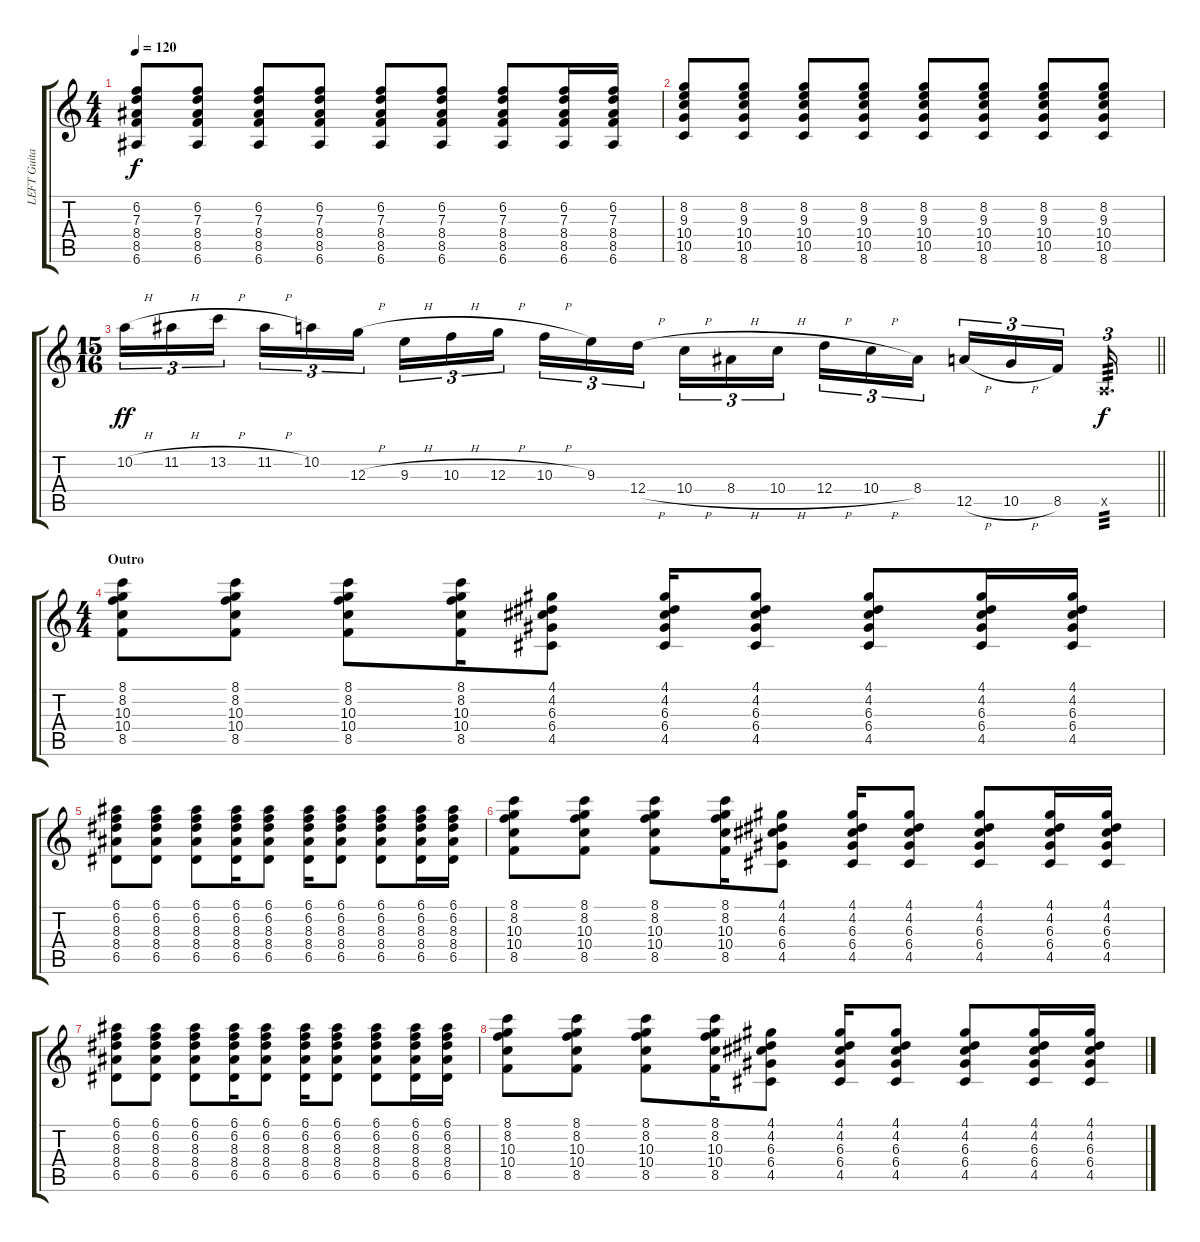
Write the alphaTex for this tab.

\track ("LEFT Guitar" "LEFT Guita") {instrument overdrivenguitar}
\staff {score tabs}
\tuning (E4 B3 G3 D3 A2 E2) {hide}
\ts (4 4)
\tempo 120
\clef g2
\ks c
(6.2 7.3 8.4 8.5 6.6).8{dy f} (6.2 7.3 8.4 8.5 6.6).8 (6.2 7.3 8.4 8.5 6.6).8 (6.2 7.3 8.4 8.5 6.6).8 (6.2 7.3 8.4 8.5 6.6).8 (6.2 7.3 8.4 8.5 6.6).8 (6.2 7.3 8.4 8.5 6.6).8 (6.2 7.3 8.4 8.5 6.6).16 (6.2 7.3 8.4 8.5 6.6).16 |
(8.2 9.3 10.4 10.5 8.6).8 (8.2 9.3 10.4 10.5 8.6).8 (8.2 9.3 10.4 10.5 8.6).8 (8.2 9.3 10.4 10.5 8.6).8 (8.2 9.3 10.4 10.5 8.6).8 (8.2 9.3 10.4 10.5 8.6).8 (8.2 9.3 10.4 10.5 8.6).8 (8.2 9.3 10.4 10.5 8.6).8 |
\ts (15 16)
\barLineRight lightlight
10.2{h}.16{tu (3 2) dy ff} 11.2{h}.16{tu (3 2)} 13.2{h}.16{tu (3 2) beam splitsecondary} 11.2{h}.16{tu (3 2)} 10.2.16{tu (3 2)} 12.3{h}.16{tu (3 2) beam splitsecondary} 9.3{h}.16{tu (3 2)} 10.3{h}.16{tu (3 2)} 12.3{h}.16{tu (3 2)} 10.3{h}.16{tu (3 2)} 9.3.16{tu (3 2)} 12.4{h}.16{tu (3 2) beam splitsecondary} 10.4{h}.16{tu (3 2)} 8.4{h}.16{tu (3 2)} 10.4{h}.16{tu (3 2) beam splitsecondary} 12.4{h}.16{tu (3 2)} 10.4{h}.16{tu (3 2)} 8.4.16{tu (3 2)} 12.5{h}.16{tu (3 2)} 10.5{h}.16{tu (3 2)} 8.5.16{tu (3 2) beam splitsecondary} 0.5{x}.16{d tu (3 2) tp 3 dy f} |
\ts (4 4)
\section ("" "Outro")
(8.1 8.2 10.3 10.4 8.5).8 (8.1 8.2 10.3 10.4 8.5).8 (8.1 8.2 10.3 10.4 8.5).8 (8.1 8.2 10.3 10.4 8.5).16 (4.1 4.2 6.3 6.4 4.5).8 (4.1 4.2 6.3 6.4 4.5).16 (4.1 4.2 6.3 6.4 4.5).8 (4.1 4.2 6.3 6.4 4.5).8 (4.1 4.2 6.3 6.4 4.5).16 (4.1 4.2 6.3 6.4 4.5).16 |
(6.1 6.2 8.3 8.4 6.5).8 (6.1 6.2 8.3 8.4 6.5).8 (6.1 6.2 8.3 8.4 6.5).8 (6.1 6.2 8.3 8.4 6.5).16 (6.1 6.2 8.3 8.4 6.5).8 (6.1 6.2 8.3 8.4 6.5).16 (6.1 6.2 8.3 8.4 6.5).8 (6.1 6.2 8.3 8.4 6.5).8 (6.1 6.2 8.3 8.4 6.5).16 (6.1 6.2 8.3 8.4 6.5).16 |
(8.1 8.2 10.3 10.4 8.5).8 (8.1 8.2 10.3 10.4 8.5).8 (8.1 8.2 10.3 10.4 8.5).8 (8.1 8.2 10.3 10.4 8.5).16 (4.1 4.2 6.3 6.4 4.5).8 (4.1 4.2 6.3 6.4 4.5).16 (4.1 4.2 6.3 6.4 4.5).8 (4.1 4.2 6.3 6.4 4.5).8 (4.1 4.2 6.3 6.4 4.5).16 (4.1 4.2 6.3 6.4 4.5).16 |
(6.1 6.2 8.3 8.4 6.5).8 (6.1 6.2 8.3 8.4 6.5).8 (6.1 6.2 8.3 8.4 6.5).8 (6.1 6.2 8.3 8.4 6.5).16 (6.1 6.2 8.3 8.4 6.5).8 (6.1 6.2 8.3 8.4 6.5).16 (6.1 6.2 8.3 8.4 6.5).8 (6.1 6.2 8.3 8.4 6.5).8 (6.1 6.2 8.3 8.4 6.5).16 (6.1 6.2 8.3 8.4 6.5).16 |
(8.1 8.2 10.3 10.4 8.5).8 (8.1 8.2 10.3 10.4 8.5).8 (8.1 8.2 10.3 10.4 8.5).8 (8.1 8.2 10.3 10.4 8.5).16 (4.1 4.2 6.3 6.4 4.5).8 (4.1 4.2 6.3 6.4 4.5).16 (4.1 4.2 6.3 6.4 4.5).8 (4.1 4.2 6.3 6.4 4.5).8 (4.1 4.2 6.3 6.4 4.5).16 (4.1 4.2 6.3 6.4 4.5).16
